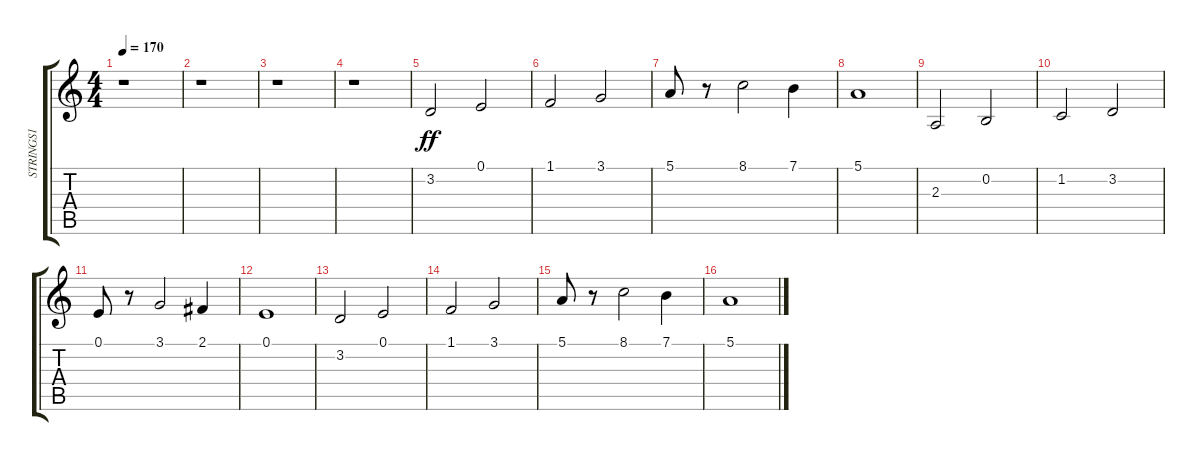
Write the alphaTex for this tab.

\track ("STRINGS1" "STRINGS1") {instrument stringensemble1}
\staff {score tabs}
\tuning (E4 B3 G3 D3 A2 E2) {hide}
\ts (4 4)
\tempo 170
\clef g2
\ks c
r.1{dy ff} |
r.1 |
r.1 |
r.1 |
3.2.2{volume 12} 0.1.2 |
1.1.2 3.1.2 |
5.1.8 r.8 8.1.2 7.1.4 |
5.1.1 |
2.3.2 0.2.2 |
1.2.2 3.2.2 |
0.1.8 r.8 3.1.2 2.1.4 |
0.1.1 |
3.2.2 0.1.2 |
1.1.2 3.1.2 |
5.1.8 r.8 8.1.2 7.1.4 |
5.1.1
